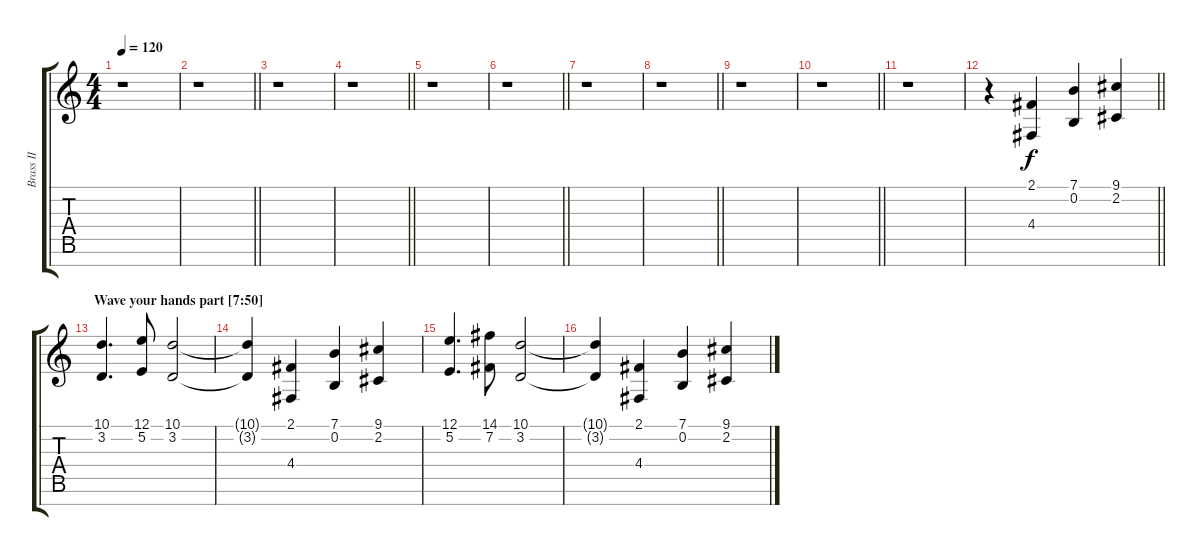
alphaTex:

\track ("Brass II" "Brass II") {instrument frenchhorn}
\staff {score tabs}
\tuning (E4 B3 G3 D3 A2 E2 B1) {hide}
\ts (4 4)
\tempo 120
\clef g2
\ks c
r.1{dy mf} |
\barLineRight lightlight
r.1 |
r.1 |
\barLineRight lightlight
r.1 |
r.1 |
\barLineRight lightlight
r.1 |
r.1 |
\barLineRight lightlight
r.1 |
r.1 |
\barLineRight lightlight
r.1 |
r.1 |
\barLineRight lightlight
r.4{balance 8 instrument brasssection} (2.1 4.4).4{dy f} (7.1 0.2).4 (9.1 2.2).4 |
\section ("" "Wave your hands part [7:50]")
(10.1 3.2).4{d} (12.1 5.2).8 (10.1 3.2).2 |
(10.1{t} 3.2{t}).4 (2.1 4.4).4 (7.1 0.2).4 (9.1 2.2).4 |
(12.1 5.2).4{d} (14.1 7.2).8 (10.1 3.2).2 |
(10.1{t} 3.2{t}).4 (2.1 4.4).4 (7.1 0.2).4 (9.1 2.2).4
